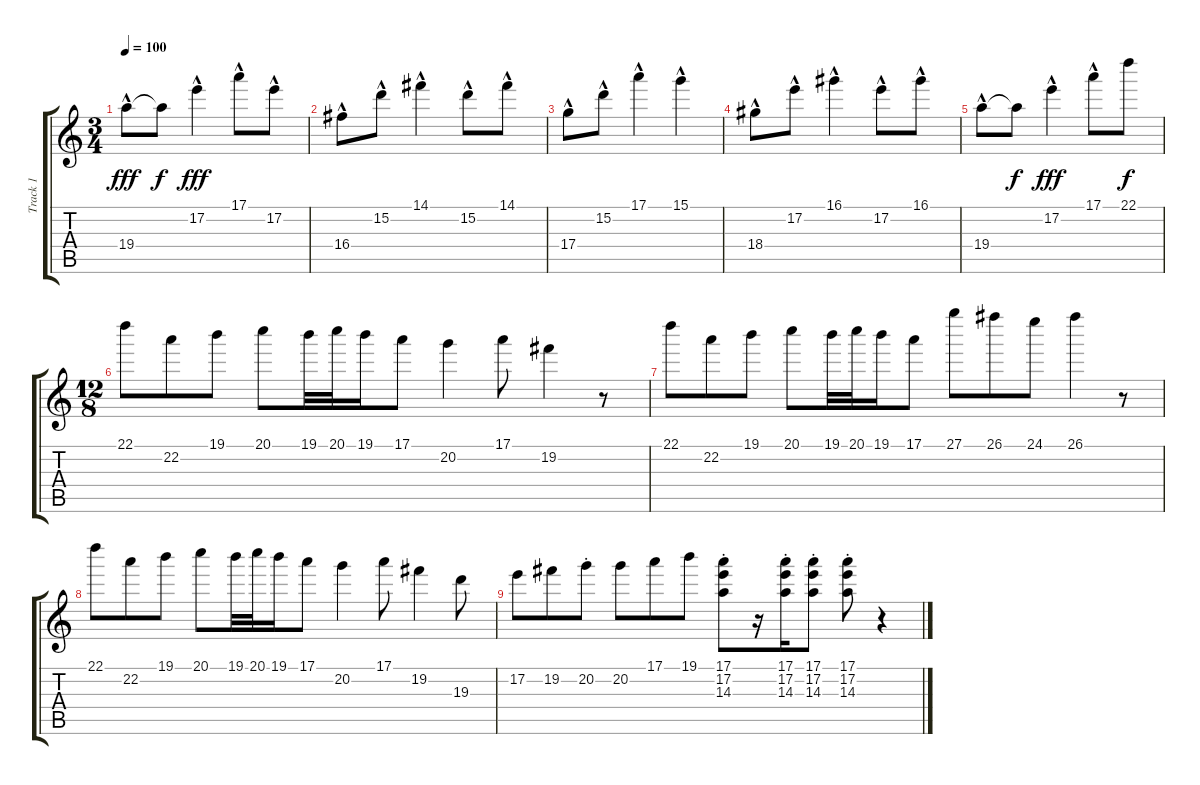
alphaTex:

\track ("Track 1" "Track 1") {instrument electricguitarjazz}
\staff {score tabs}
\tuning (E4 B3 G3 D3 A2 E2) {hide}
\ts (3 4)
\tempo 100
\clef g2
\ks c
19.4{hac}.8{dy fff} 19.4{t}.8{dy f} 17.2{hac}.4{dy fff} 17.1{hac}.8 17.2{hac}.8 |
16.4{hac}.8 15.2{hac}.8 14.1{hac}.4 15.2{hac}.8 14.1{hac}.8 |
17.4{hac}.8 15.2{hac}.8 17.1{hac}.4 15.1{hac}.4 |
18.4{hac}.8 17.2{hac}.8 16.1{hac}.4 17.2{hac}.8 16.1{hac}.8 |
19.4{hac}.8 19.4{t}.8{dy f} 17.2{hac}.4{dy fff} 17.1{hac}.8 22.1.8{dy f} |
\ts (12 8)
22.1.8 22.2.8 19.1.8 20.1.8 19.1.32 20.1.32 19.1.16 17.1.8 20.2.4 17.1.8 19.2.4 r.8 |
22.1.8 22.2.8 19.1.8 20.1.8 19.1.32 20.1.32 19.1.16 17.1.8 27.1.8 26.1.8 24.1.8 26.1.4 r.8 |
22.1.8 22.2.8 19.1.8 20.1.8 19.1.32 20.1.32 19.1.16 17.1.8 20.2.4 17.1.8 19.2.4 19.3.8 |
17.2.8 19.2.8 20.2{st}.8 20.2.8 17.1.8 19.1.8 (17.1{st} 17.2 14.3).8 r.16 (17.1{st} 17.2 14.3).16 (17.1{st} 17.2 14.3).8 (17.1{st} 17.2 14.3).8 r.4
